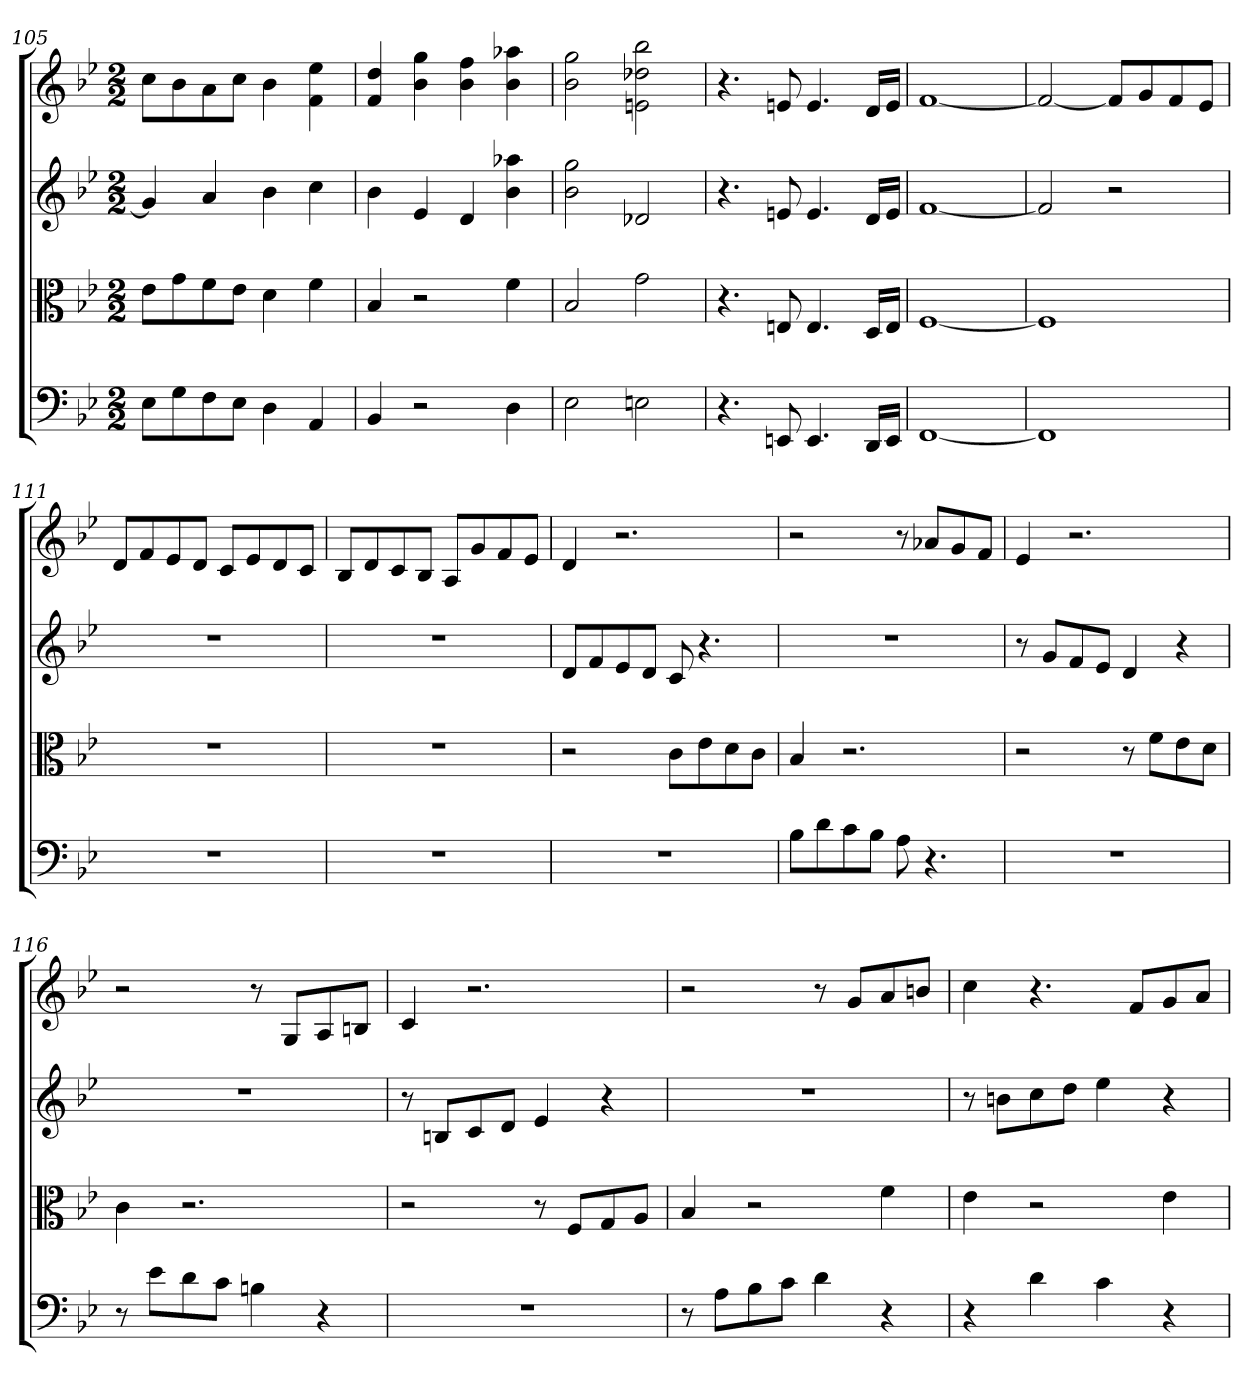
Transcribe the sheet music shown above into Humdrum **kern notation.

**kern	**kern	**kern	**kern
*part4	*part3	*part2	*part1
*staff4	*staff3	*staff2	*staff1
*clefF4	*clefC3	*	*
*k[b-e-]	*k[b-e-]	*k[b-e-]	*k[b-e-]
*B-:	*B-:	*B-:	*B-:
*M2/2	*M2/2	*M2/2	*M2/2
=105	=105	=105	=105
8E-\L	8e-\L	4g]	8ccL
8G\	8g\	.	8b-
8F\	8f\	4a	8a
8E-\J	8e-\J	.	8ccJ
4D	4d	4b-	4b-
4AA	4f	4cc	4f 4ee-
=106	=106	=106	=106
4BB-	4B-	4b-	4f 4dd
2r	2r	4e-	4b- 4gg
.	.	4d	4b- 4ff
4D	4f	4b- 4aa-X	4b- 4aa-X
=107	=107	=107	=107
2E-	2B-	2b- 2gg	2b- 2gg
2En	2g	2d-X	2en 2dd-X 2bb-
=108	=108	=108	=108
4.r	4.r	4.r	4.r
8EEn	8En	8en	8en
4.EE	4.E	4.e	4.e
16DD/LL	16D/LL	16dLL	16dLL
16EE/JJ	16E/JJ	16eJJ	16eJJ
=109	=109	=109	=109
[1FF	[1F	[1f	[1f
=110	=110	=110	=110
1FF]	1F]	2f]	2f_
.	.	2r	8fL]
.	.	.	8g
.	.	.	8f
.	.	.	8e-J
=111	=111	=111	=111
1r	1r	1r	8dL
.	.	.	8f
.	.	.	8e-
.	.	.	8dJ
.	.	.	8cL
.	.	.	8e-
.	.	.	8d
.	.	.	8cJ
=112	=112	=112	=112
1r	1r	1r	8B-L
.	.	.	8d
.	.	.	8c
.	.	.	8B-J
.	.	.	8AL
.	.	.	8g
.	.	.	8f
.	.	.	8e-J
=113	=113	=113	=113
1r	2r	8dL	4d
.	.	8f	.
.	.	8e-	2.r
.	.	8dJ	.
.	8c\L	8c	.
.	8e-\	4.r	.
.	8d\	.	.
.	8c\J	.	.
=114	=114	=114	=114
8B-\L	4B-	1r	2r
8d\	.	.	.
8c\	2.r	.	.
8B-\J	.	.	.
8A	.	.	8r
4.r	.	.	8a-XL
.	.	.	8g
.	.	.	8fJ
=115	=115	=115	=115
1r	2r	8r	4e-
.	.	8gL	.
.	.	8f	2.r
.	.	8e-J	.
.	8r	4d	.
.	8f\L	.	.
.	8e-\	4r	.
.	8d\J	.	.
=116	=116	=116	=116
8r	4c	1r	2r
8e-\L	.	.	.
8d\	2.r	.	.
8c\J	.	.	.
4Bn	.	.	8r
.	.	.	8GL
4r	.	.	8A
.	.	.	8BnJ
=117	=117	=117	=117
1r	2r	8r	4c
.	.	8BnL	.
.	.	8c	2.r
.	.	8dJ	.
.	8r	4e-	.
.	8F/L	.	.
.	8G/	4r	.
.	8A/J	.	.
=118	=118	=118	=118
8r	4B-	1r	2r
8A\L	.	.	.
8B-\	2r	.	.
8c\J	.	.	.
4d	.	.	8r
.	.	.	8gL
4r	4f	.	8a
.	.	.	8bnJ
=119	=119	=119	=119
4r	4e-	8r	4cc
.	.	8bnL	.
4d	2r	8cc	4.r
.	.	8ddJ	.
4c	.	4ee-	.
.	.	.	8fL
4r	4e-	4r	8g
.	.	.	8aJ
=	=	=	=
*-	*-	*-	*-
